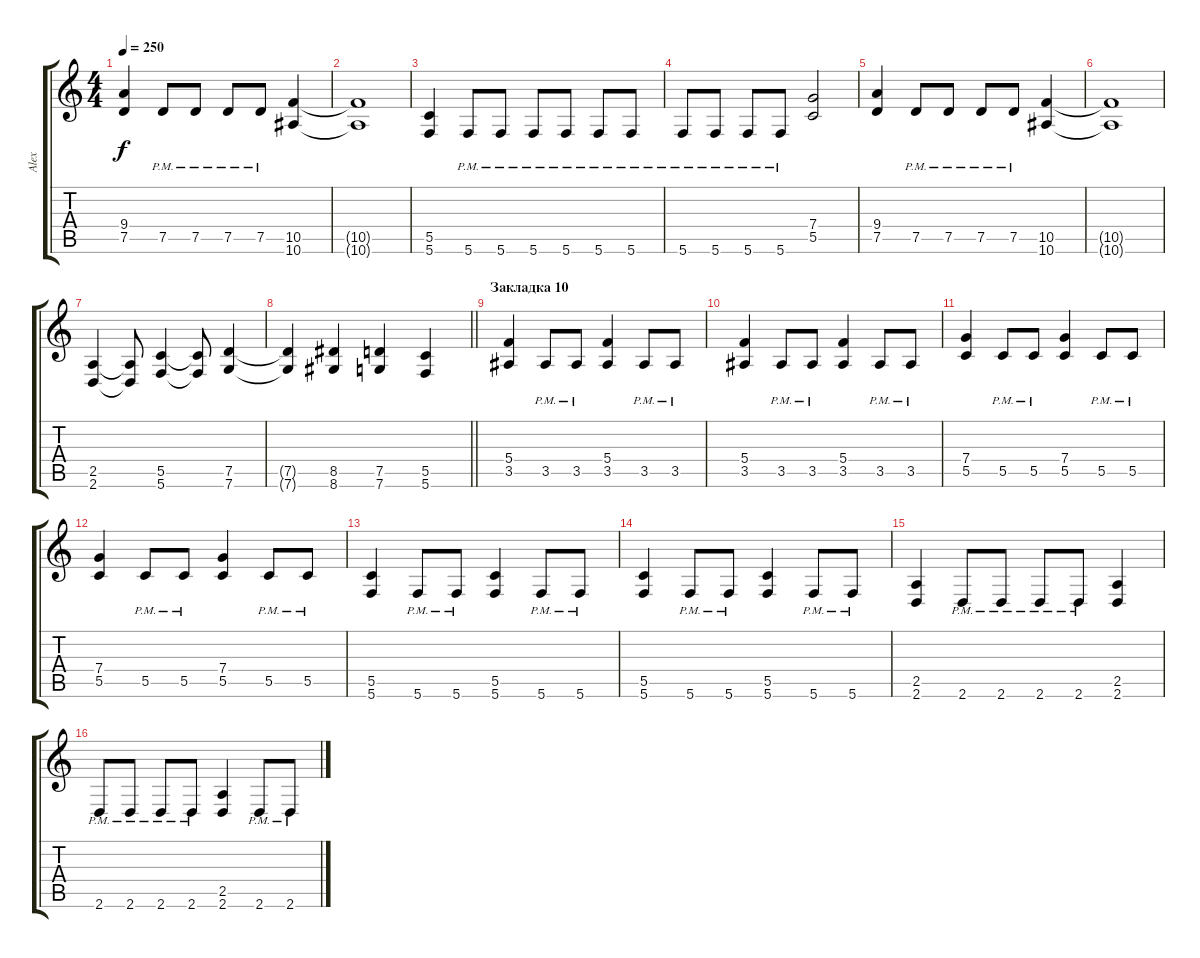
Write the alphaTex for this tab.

\track ("Alex" "Alex") {instrument overdrivenguitar}
\staff {score tabs}
\tuning (D4 A3 F3 C3 G2 C2) {hide}
\ts (4 4)
\tempo 250
\clef g2
\ks c
(9.4 7.5).4{dy f} 7.5{pm}.8 7.5{pm}.8 7.5{pm}.8 7.5{pm}.8 (10.5 10.6).4 |
(10.5{t} 10.6{t}).1 |
(5.5 5.6).4 5.6{pm}.8 5.6{pm}.8 5.6{pm}.8 5.6{pm}.8 5.6{pm}.8 5.6{pm}.8 |
5.6{pm}.8 5.6{pm}.8 5.6{pm}.8 5.6{pm}.8 (7.4 5.5).2 |
(9.4 7.5).4 7.5{pm}.8 7.5{pm}.8 7.5{pm}.8 7.5{pm}.8 (10.5 10.6).4 |
(10.5{t} 10.6{t}).1 |
(2.5 2.6).4 (2.5{t} 2.6{t}).8 (5.5 5.6).4 (5.5{t} 5.6{t}).8 (7.5 7.6).4 |
\barLineRight lightlight
(7.5{t} 7.6{t}).4 (8.5 8.6).4 (7.5 7.6).4 (5.5 5.6).4 |
\section ("" "Закладка 10")
(5.4 3.5).4 3.5{pm}.8 3.5{pm}.8 (5.4 3.5).4 3.5{pm}.8 3.5{pm}.8 |
(5.4 3.5).4 3.5{pm}.8 3.5{pm}.8 (5.4 3.5).4 3.5{pm}.8 3.5{pm}.8 |
(7.4 5.5).4 5.5{pm}.8 5.5{pm}.8 (7.4 5.5).4 5.5{pm}.8 5.5{pm}.8 |
(7.4 5.5).4 5.5{pm}.8 5.5{pm}.8 (7.4 5.5).4 5.5{pm}.8 5.5{pm}.8 |
(5.5 5.6).4 5.6{pm}.8 5.6{pm}.8 (5.5 5.6).4 5.6{pm}.8 5.6{pm}.8 |
(5.5 5.6).4 5.6{pm}.8 5.6{pm}.8 (5.5 5.6).4 5.6{pm}.8 5.6{pm}.8 |
(2.5 2.6).4 2.6{pm}.8 2.6{pm}.8 2.6{pm}.8 2.6{pm}.8 (2.5 2.6).4 |
2.6{pm}.8 2.6{pm}.8 2.6{pm}.8 2.6{pm}.8 (2.5 2.6).4 2.6{pm}.8 2.6{pm}.8
